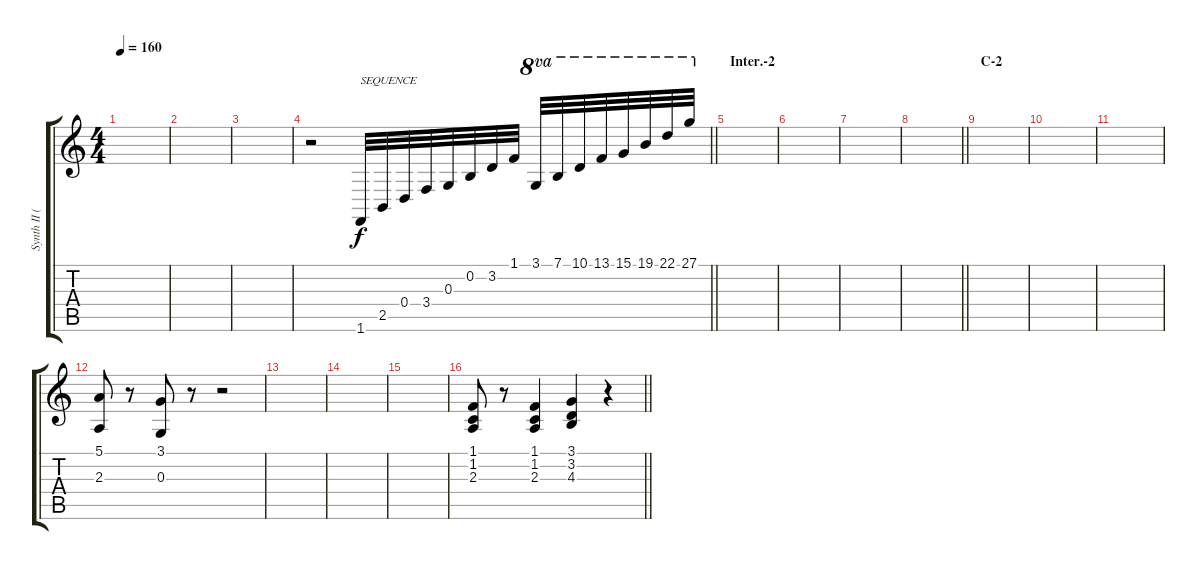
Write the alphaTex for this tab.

\track ("Synth II (Kotobuki Tsumugi)" "Synth II (") {instrument lead1square}
\staff {score tabs}
\tuning (E4 B3 G3 D3 A2 E2) {hide}
\ts (4 4)
\tempo 160
\clef g2
\ks c
|
|
|
\barLineRight lightlight
r.2 1.6.32{txt "SEQUENCE"} 2.5.32 0.4.32 3.4.32 0.3.32 0.2.32 3.2.32 1.1.32 3.1.32{ot 8va} 7.1.32{ot 8va} 10.1.32{ot 8va} 13.1.32{ot 8va} 15.1.32{ot 8va} 19.1.32{ot 8va} 22.1.32{ot 8va} 27.1.32{ot 8va} |
\section ("" "Inter.-2")
|
|
|
\barLineRight lightlight
|
\section ("" "C-2")
|
|
|
(5.1 2.3).8 r.8 (3.1 0.3).8 r.8 r.2 |
|
|
|
\barLineRight lightlight
(1.1 1.2 2.3).8 r.8 (1.1 1.2 2.3).4 (3.1 3.2 4.3).4 r.4
